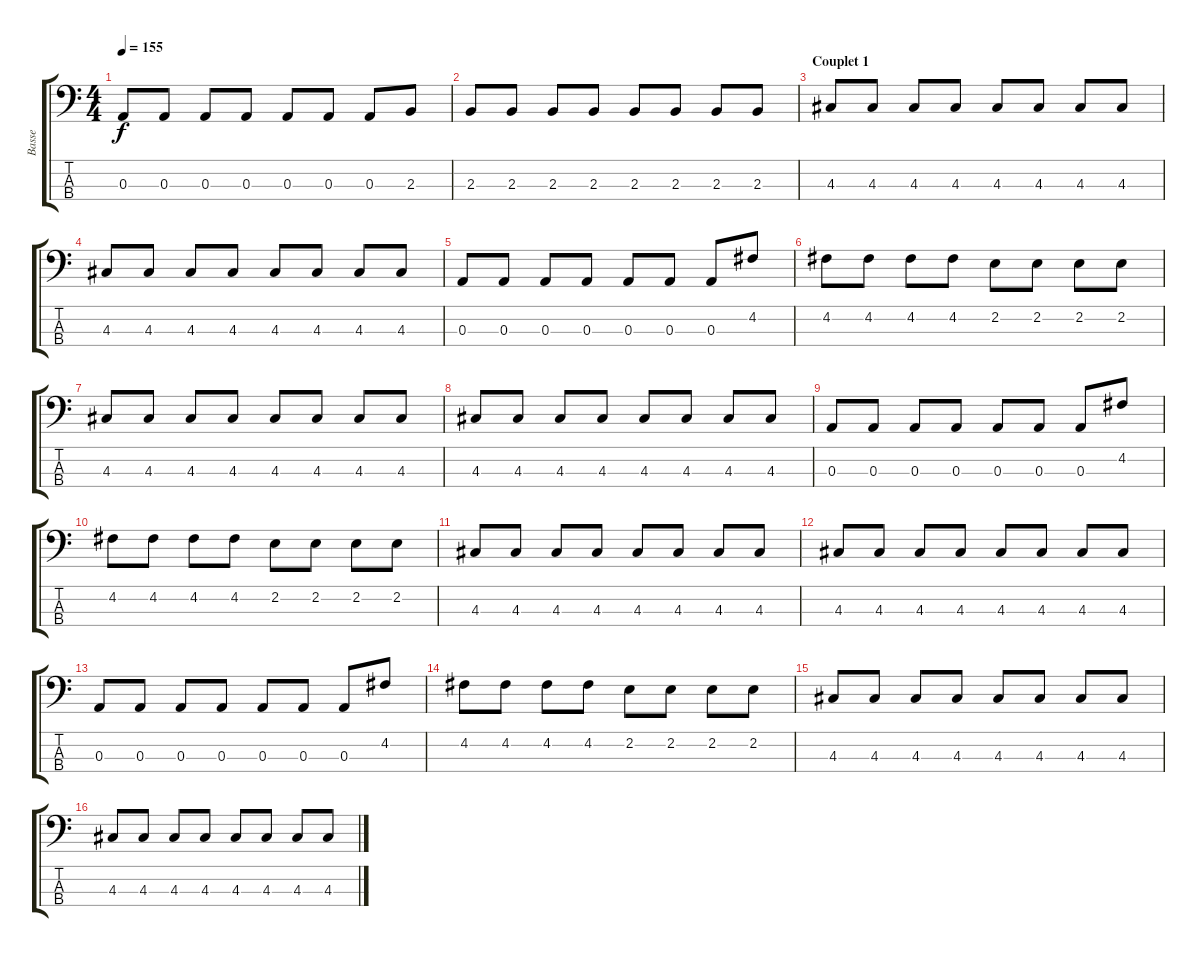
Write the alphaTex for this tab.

\track ("Basse" "Basse") {instrument electricbassfinger}
\staff {score tabs}
\tuning (G2 D2 A1 E1) {hide}
\ts (4 4)
\tempo 155
\clef f4
\ks c
0.3.8{dy f} 0.3.8 0.3.8 0.3.8 0.3.8 0.3.8 0.3.8 2.3.8 |
2.3.8 2.3.8 2.3.8 2.3.8 2.3.8 2.3.8 2.3.8 2.3.8 |
\section ("" "Couplet 1")
4.3.8 4.3.8 4.3.8 4.3.8 4.3.8 4.3.8 4.3.8 4.3.8 |
4.3.8 4.3.8 4.3.8 4.3.8 4.3.8 4.3.8 4.3.8 4.3.8 |
0.3.8 0.3.8 0.3.8 0.3.8 0.3.8 0.3.8 0.3.8 4.2.8 |
4.2.8 4.2.8 4.2.8 4.2.8 2.2.8 2.2.8 2.2.8 2.2.8 |
4.3.8 4.3.8 4.3.8 4.3.8 4.3.8 4.3.8 4.3.8 4.3.8 |
4.3.8 4.3.8 4.3.8 4.3.8 4.3.8 4.3.8 4.3.8 4.3.8 |
0.3.8 0.3.8 0.3.8 0.3.8 0.3.8 0.3.8 0.3.8 4.2.8 |
4.2.8 4.2.8 4.2.8 4.2.8 2.2.8 2.2.8 2.2.8 2.2.8 |
4.3.8 4.3.8 4.3.8 4.3.8 4.3.8 4.3.8 4.3.8 4.3.8 |
4.3.8 4.3.8 4.3.8 4.3.8 4.3.8 4.3.8 4.3.8 4.3.8 |
0.3.8 0.3.8 0.3.8 0.3.8 0.3.8 0.3.8 0.3.8 4.2.8 |
4.2.8 4.2.8 4.2.8 4.2.8 2.2.8 2.2.8 2.2.8 2.2.8 |
4.3.8 4.3.8 4.3.8 4.3.8 4.3.8 4.3.8 4.3.8 4.3.8 |
4.3.8 4.3.8 4.3.8 4.3.8 4.3.8 4.3.8 4.3.8 4.3.8
